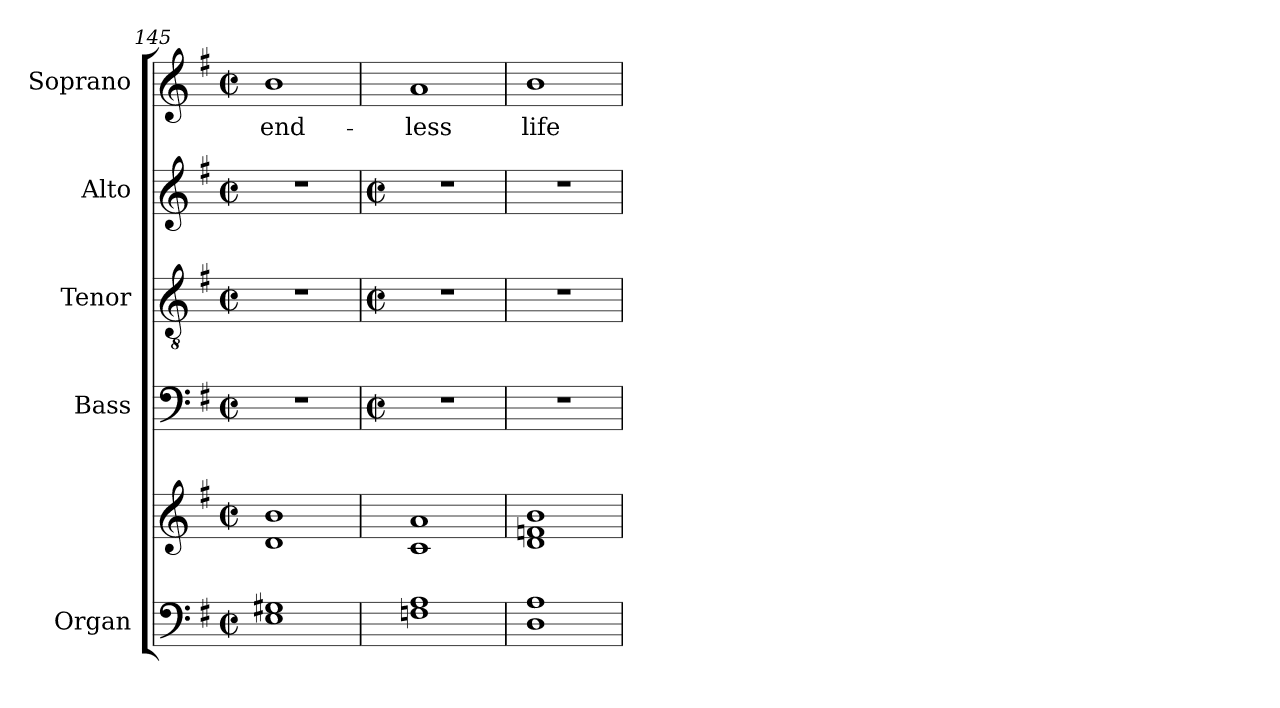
**kern	**kern	**kern	**kern	**kern	**kern	**text
*part5	*part5	*part4	*part3	*part2	*part1	*part1
*staff6	*staff5	*staff4	*staff3	*staff2	*staff1	*staff1
*I"Organ	*	*I"Bass	*I"Tenor	*I"Alto	*I"Soprano	*
*	*	*I'B	*I'T	*I'A	*I'S	*
*clefF4	*clefG2	*clefF4	*clefGv2	*clefG2	*clefG2	*
*k[f#]	*k[f#]	*k[f#]	*k[f#]	*k[f#]	*k[f#]	*
*G:	*G:	*G:	*G:	*G:	*G:	*
*M2/2	*M2/2	*M2/2	*M2/2	*M2/2	*M2/2	*
*met(c|)	*met(c|)	*met(c|)	*met(c|)	*met(c|)	*met(c|)	*
=145	=145	=145	=145	=145	=145	=145
*^	*	*	*	*	*	*
!	!	!	!	!	!	!	!LO:LY:b
1E/ 1G#X/	1ryy	1d/ 1b/	1r	1r	1r	1b	end-
!!LO:LB:g=z
=146	=146	=146	=146	=146	=146	=146	=146
*	*	*	*M2/2	*M2/2	*M2/2	*	*
*	*	*	*met(c|)	*met(c|)	*met(c|)	*	*
*	*	*^	*	*	*	*	*
!	!	!	!	!	!	!	!	!LO:LY:b
1Fn/ 1A/	1ryy	1c/ 1a/	1ryy	1r	1r	1r	1a	-less
=147	=147	=147	=147	=147	=147	=147	=147	=147
!	!	!	!	!	!	!	!	!LO:LY:b
1D/ 1A/	1ryy	1d/ 1fn/ 1b/	1ryy	1r	1r	1r	1b	life
*v	*v	*	*	*	*	*	*	*
*	*v	*v	*	*	*	*	*
=	=	=	=	=	=	=
*-	*-	*-	*-	*-	*-	*-
